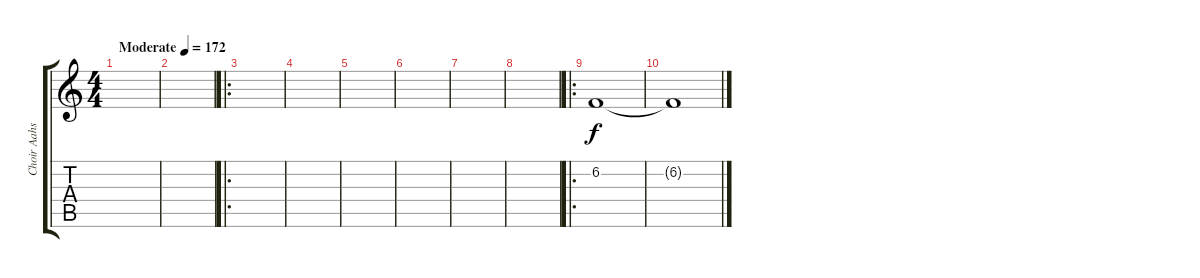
\track ("Choir Aahs" "Choir Aahs") {instrument choiraahs}
\staff {score tabs}
\tuning (E4 B3 G3 D3 A2 E2) {hide}
\ts (4 4)
\tempo (172 "Moderate")
\clef g2
\ks c
|
|
\ro
|
|
|
|
|
|
\ro
6.2.1 |
6.2{t}.1
